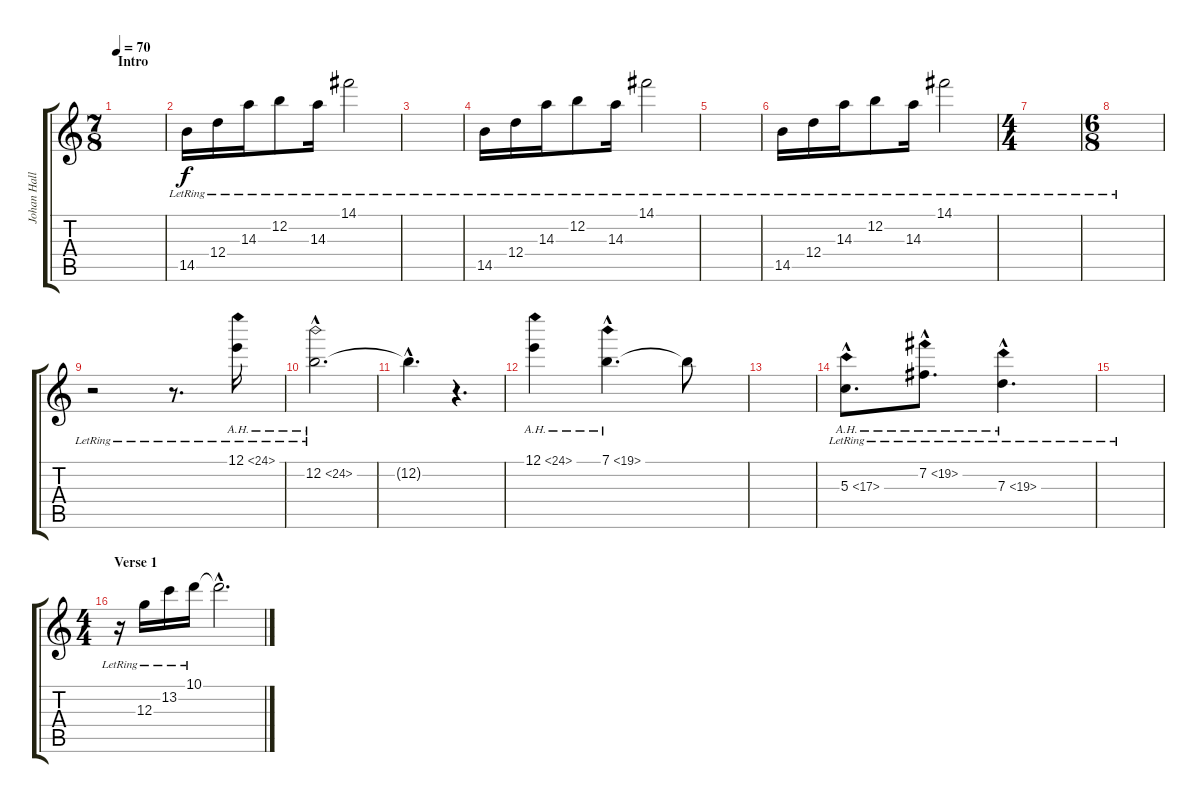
\track ("Johan Hallgren" "Johan Hall") {instrument electricguitarjazz}
\staff {score tabs}
\tuning (E4 B3 G3 D3 A2 E2) {hide}
\ts (7 8)
\section ("" "Intro")
\tempo 70
\clef g2
\ks c
|
14.5{lr}.16 12.4{lr}.16 14.3{lr}.16 12.2{lr}.8 14.3{lr}.16 14.1{lr}.2 |
|
14.5{lr}.16 12.4{lr}.16 14.3{lr}.16 12.2{lr}.8 14.3{lr}.16 14.1{lr}.2 |
|
14.5{lr}.16 12.4{lr}.16 14.3{lr}.16 12.2{lr}.8 14.3{lr}.16 14.1{lr}.2 |
\ts (4 4)
|
\ts (6 8)
|
r.2 r.8{d} 12.1{ah 12 lr}.16 |
12.2{ah 12 hac lr}.2{d} |
12.2{hac t}.4{d} r.4{d} |
12.1{ah 12}.4 7.1{ah 12 hac}.4{d} 7.1{t}.8 |
|
5.3{ah 12 hac lr}.8{d} 7.2{ah 12 hac lr}.8{d} 7.3{ah 12 hac lr}.4{d} |
|
\ts (4 4)
\section ("" "Verse 1")
r.16 12.3{lr}.16 13.2{lr}.16 10.1{lr}.16 10.1{hac t}.2{d}
